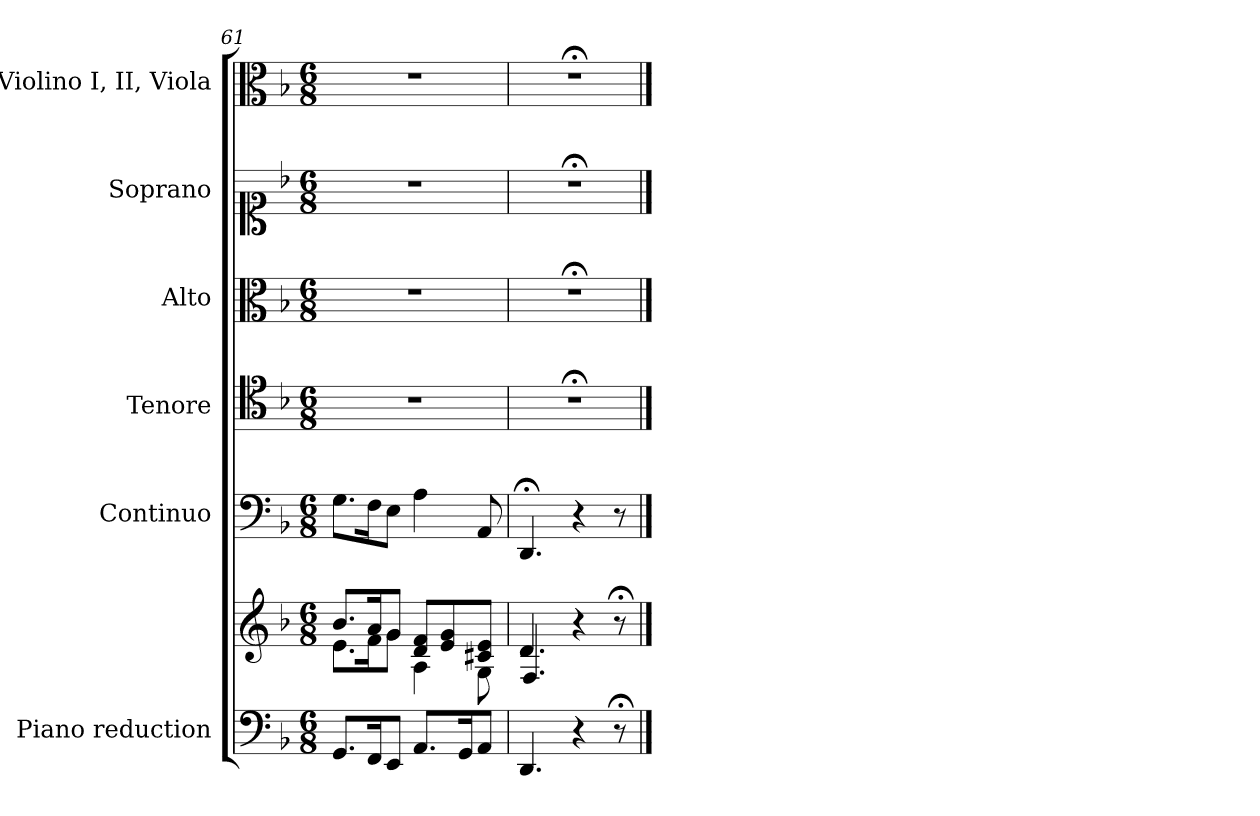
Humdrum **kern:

**kern	**kern	**kern	**kern	**kern	**kern	**kern
*part6	*part6	*part5	*part4	*part3	*part2	*part1
*staff7	*staff6	*staff5	*staff4	*staff3	*staff2	*staff1
*I"Piano reduction	*	*I"Continuo	*I"Tenore	*I"Alto	*I"Soprano	*I"Violino I, II, Viola
*I'Pno	*	*	*	*	*	*I'Vln
*clefF4	*clefG2	*clefF4	*clefC4	*clefC3	*clefC1	*clefC3
*k[b-]	*k[b-]	*k[b-]	*k[b-]	*k[b-]	*k[b-]	*k[b-]
*M6/8	*M6/8	*M6/8	*M6/8	*M6/8	*M6/8	*M6/8
=61	=61	=61	=61	=61	=61	=61
*	*^	*	*	*	*	*
8.GG/L	8.b-/L	8.e\L	8.G\L	2.r	2.r	2.r	2.r
16FF/K	16a/K	16f\K	16F\K	.	.	.	.
8EE/J	8g/J	8g\J	8E\J	.	.	.	.
8.AA/L	8d/ 8f/L	4A\	4A\	.	.	.	.
.	8e/ 8g/	.	.	.	.	.	.
16GG/K	.	.	.	.	.	.	.
8AA/J	8c#X/ 8e/J	8G\	8AA/	.	.	.	.
=62	=62	=62	=62	=62	=62	=62	=62
*^	*	*	*	*	*	*	*
4.ryy	4.DD/	4.d/	4.F/	4.DD;</	2.r;<	2.r;<	2.r;<	2.r;<
4r	4.ryy	4r	4.ryy	4r	.	.	.	.
8r;<	.	8r;<	.	8r	.	.	.	.
*v	*v	*	*	*	*	*	*	*
*	*v	*v	*	*	*	*	*
==	==	==	==	==	==	==
*-	*-	*-	*-	*-	*-	*-
